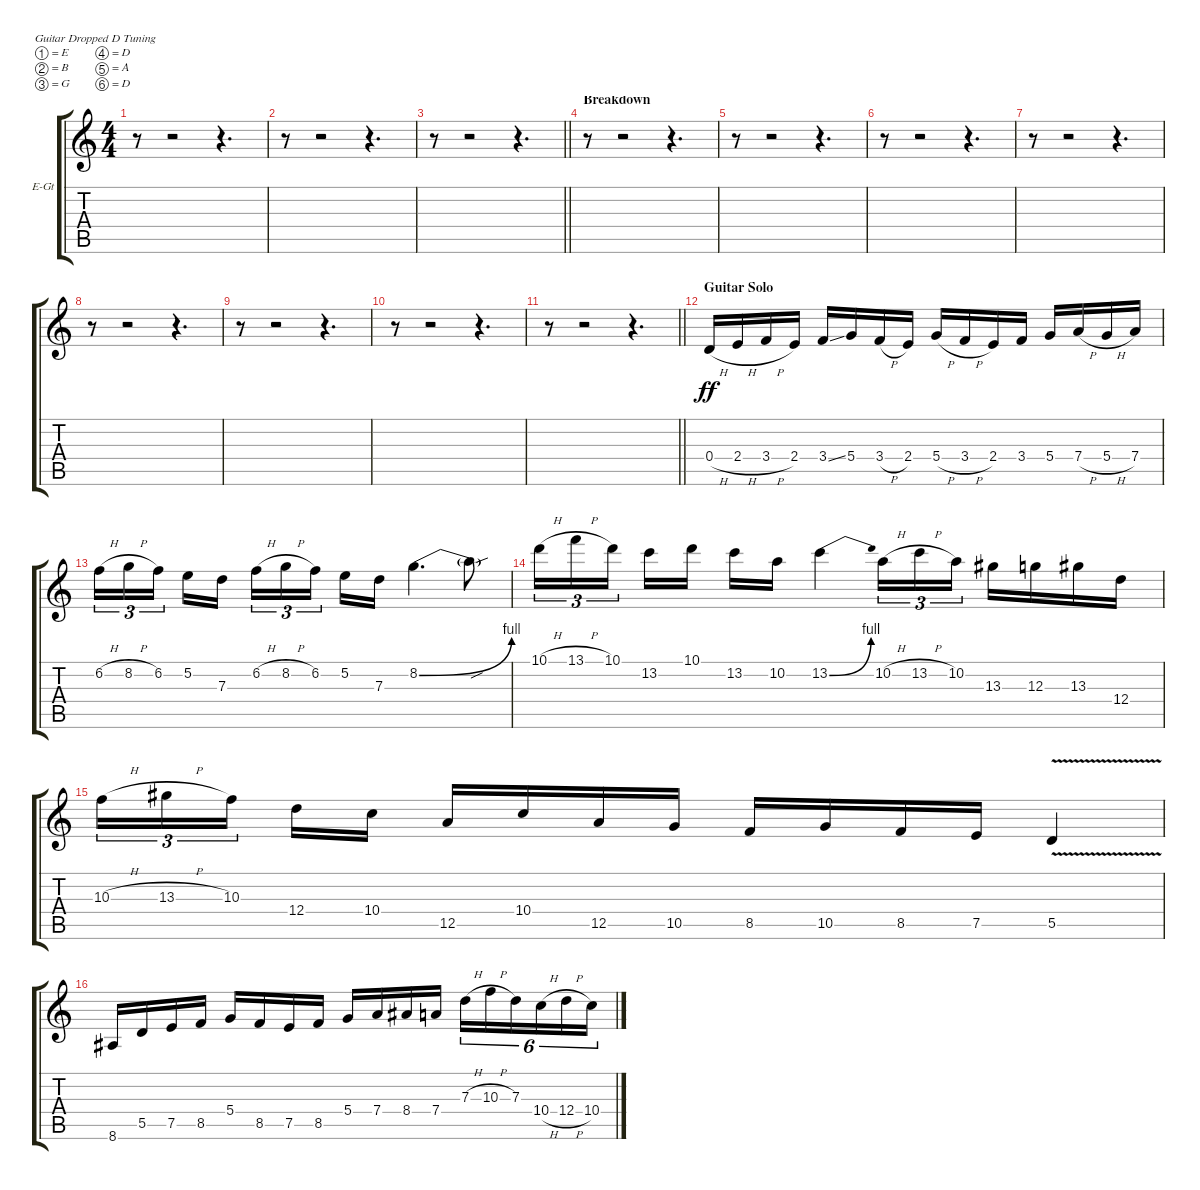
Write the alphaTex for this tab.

\bracketExtendMode groupsimilarinstruments
\firstSystemTrackNameOrientation horizontal
\otherSystemsTrackNameOrientation horizontal
\track ("Electric Guitar 5" "E-Gt") {instrument distortionguitar}
\staff {score tabs}
\tuning (E4 B3 G3 D3 A2 D2)
\ts (4 4)
\tempo (142 hide)
\clef g2
\ks c
r.8{dy f} r.2 r.4{d} |
r.8 r.2 r.4{d} |
\barLineRight lightlight
r.8 r.2 r.4{d} |
\section ("" "Breakdown")
r.8 r.2 r.4{d} |
r.8 r.2 r.4{d} |
r.8 r.2 r.4{d} |
r.8 r.2 r.4{d} |
r.8 r.2 r.4{d} |
r.8 r.2 r.4{d} |
r.8 r.2 r.4{d} |
\barLineRight lightlight
r.8 r.2 r.4{d} |
\section ("" "Guitar Solo")
0.4{h}.16{dy ff} 2.4{h}.16 3.4{h}.16 2.4.16 3.4{ss}.16 5.4.16 3.4{h}.16 2.4.16 5.4{h}.16 3.4{h}.16 2.4.16 3.4.16 5.4.16 7.4{h}.16 5.4{h}.16 7.4.16 |
6.2{h}.16{tu (3 2)} 8.2{h}.16{tu (3 2)} 6.2.16{tu (3 2)} 5.2.16 7.3.16 6.2{h}.16{tu (3 2)} 8.2{h}.16{tu (3 2)} 6.2.16{tu (3 2)} 5.2.16 7.3.16 8.2{be (bend 0 0 60 4)}.4{d} 8.2{sou t}.8 |
10.1{h}.16{tu (3 2)} 13.1{h}.16{tu (3 2)} 10.1.16{tu (3 2)} 13.2.16 10.1.16 13.2.16 10.2.16 13.2{be (bend 0 0 60 4)}.4 10.2{h}.16{tu (3 2)} 13.2{h}.16{tu (3 2)} 10.2.16{tu (3 2)} 13.3.16 12.3.16 13.3.16 12.4.16 |
10.3{h}.16{tu (3 2)} 13.3{h}.16{tu (3 2)} 10.3.16{tu (3 2)} 12.4.16 10.4.16 12.5.16 10.4.16 12.5.16 10.5.16 8.5.16 10.5.16 8.5.16 7.5.16 5.5{v}.4 |
8.6.16 5.5.16 7.5.16 8.5.16 5.4.16 8.5.16 7.5.16 8.5.16 5.4.16 7.4.16 8.4.16 7.4.16 7.3{h}.16{tu (6 4)} 10.3{h}.16{tu (6 4)} 7.3.16{tu (6 4)} 10.4{h}.16{tu (6 4)} 12.4{h}.16{tu (6 4)} 10.4.16{tu (6 4)}
